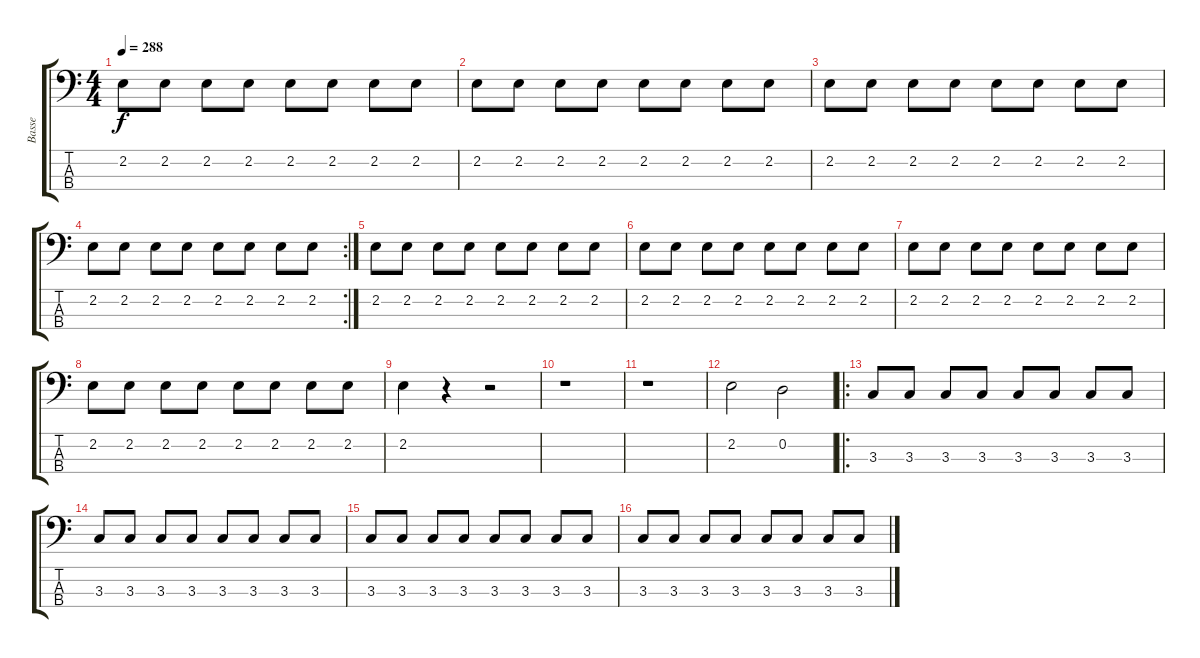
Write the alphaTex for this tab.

\track ("Basse" "Basse") {instrument electricbassfinger}
\staff {score tabs}
\tuning (G2 D2 A1 E1) {hide}
\ts (4 4)
\tempo 288
\clef f4
\ks c
2.2.8{dy f} 2.2.8 2.2.8 2.2.8 2.2.8 2.2.8 2.2.8 2.2.8 |
2.2.8 2.2.8 2.2.8 2.2.8 2.2.8 2.2.8 2.2.8 2.2.8 |
2.2.8 2.2.8 2.2.8 2.2.8 2.2.8 2.2.8 2.2.8 2.2.8 |
\rc 2
2.2.8 2.2.8 2.2.8 2.2.8 2.2.8 2.2.8 2.2.8 2.2.8 |
2.2.8 2.2.8 2.2.8 2.2.8 2.2.8 2.2.8 2.2.8 2.2.8 |
2.2.8 2.2.8 2.2.8 2.2.8 2.2.8 2.2.8 2.2.8 2.2.8 |
2.2.8 2.2.8 2.2.8 2.2.8 2.2.8 2.2.8 2.2.8 2.2.8 |
2.2.8 2.2.8 2.2.8 2.2.8 2.2.8 2.2.8 2.2.8 2.2.8 |
2.2.4 r.4 r.2 |
r.1 |
r.1 |
2.2.2 0.2.2 |
\ro
3.3.8 3.3.8 3.3.8 3.3.8 3.3.8 3.3.8 3.3.8 3.3.8 |
3.3.8 3.3.8 3.3.8 3.3.8 3.3.8 3.3.8 3.3.8 3.3.8 |
3.3.8 3.3.8 3.3.8 3.3.8 3.3.8 3.3.8 3.3.8 3.3.8 |
3.3.8 3.3.8 3.3.8 3.3.8 3.3.8 3.3.8 3.3.8 3.3.8
